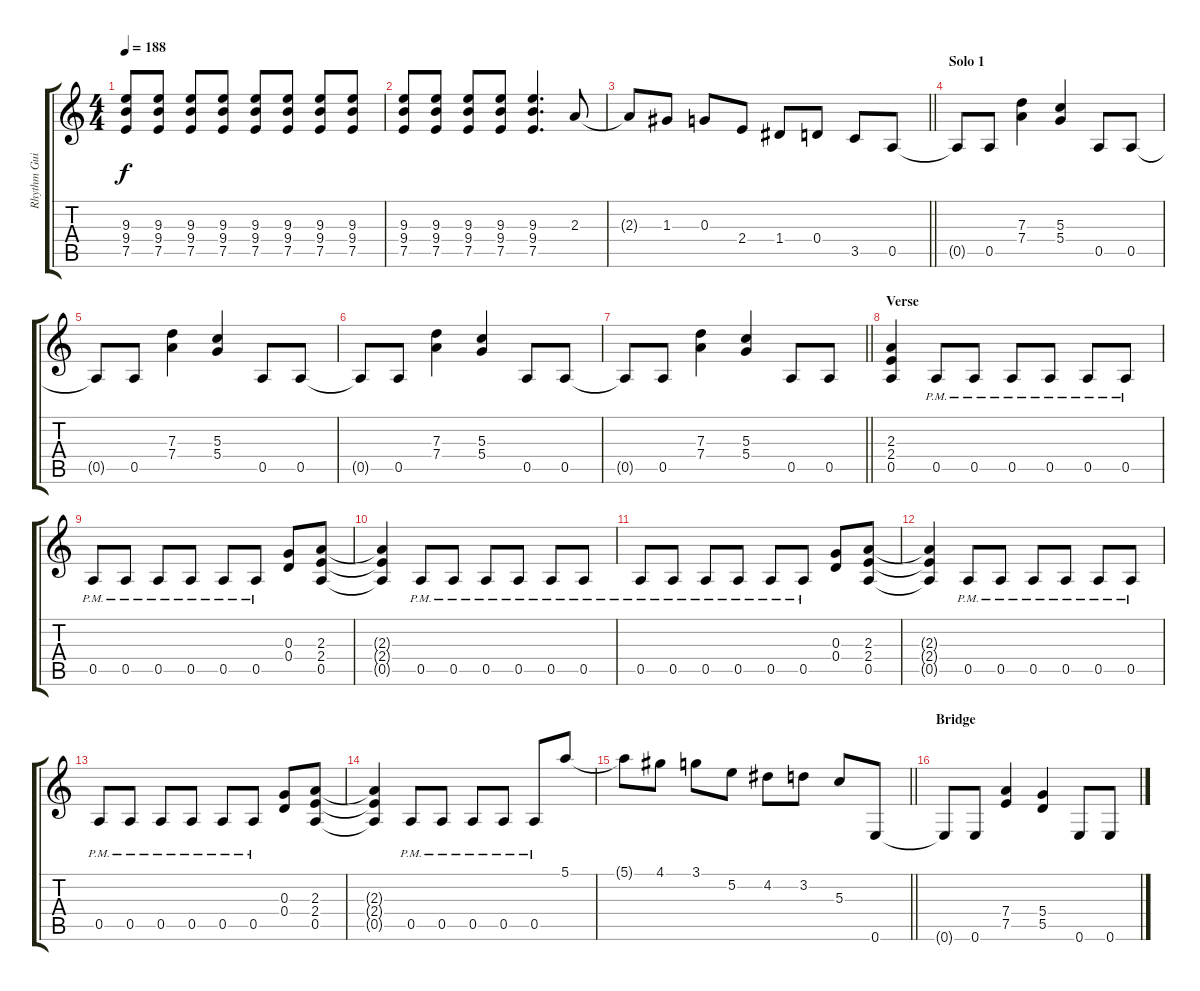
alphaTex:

\track ("Rhythm Guitar - Tracii Guns" "Rhythm Gui") {instrument distortionguitar}
\staff {score tabs}
\tuning (E4 B3 G3 D3 A2 E2) {hide}
\ts (4 4)
\tempo 188
\clef g2
\ks c
(9.3 9.4 7.5).8{dy f} (9.3 9.4 7.5).8 (9.3 9.4 7.5).8 (9.3 9.4 7.5).8 (9.3 9.4 7.5).8 (9.3 9.4 7.5).8 (9.3 9.4 7.5).8 (9.3 9.4 7.5).8 |
(9.3 9.4 7.5).8 (9.3 9.4 7.5).8 (9.3 9.4 7.5).8 (9.3 9.4 7.5).8 (9.3 9.4 7.5).4{d} 2.3.8 |
\barLineRight lightlight
2.3{t}.8 1.3.8 0.3.8 2.4.8 1.4.8 0.4.8 3.5.8 0.5.8 |
\section ("" "Solo 1")
0.5{t}.8 0.5.8 (7.3 7.4).4 (5.3 5.4).4 0.5.8 0.5.8 |
0.5{t}.8 0.5.8 (7.3 7.4).4 (5.3 5.4).4 0.5.8 0.5.8 |
0.5{t}.8 0.5.8 (7.3 7.4).4 (5.3 5.4).4 0.5.8 0.5.8 |
\barLineRight lightlight
0.5{t}.8 0.5.8 (7.3 7.4).4 (5.3 5.4).4 0.5.8 0.5.8 |
\section ("" "Verse")
(2.3 2.4 0.5).4 0.5{pm}.8 0.5{pm}.8 0.5{pm}.8 0.5{pm}.8 0.5{pm}.8 0.5{pm}.8 |
0.5{pm}.8 0.5{pm}.8 0.5{pm}.8 0.5{pm}.8 0.5{pm}.8 0.5{pm}.8 (0.3 0.4).8 (2.3 2.4 0.5).8 |
(2.3{t} 2.4{t} 0.5{t}).4 0.5{pm}.8 0.5{pm}.8 0.5{pm}.8 0.5{pm}.8 0.5{pm}.8 0.5{pm}.8 |
0.5{pm}.8 0.5{pm}.8 0.5{pm}.8 0.5{pm}.8 0.5{pm}.8 0.5{pm}.8 (0.3 0.4).8 (2.3 2.4 0.5).8 |
(2.3{t} 2.4{t} 0.5{t}).4 0.5{pm}.8 0.5{pm}.8 0.5{pm}.8 0.5{pm}.8 0.5{pm}.8 0.5{pm}.8 |
0.5{pm}.8 0.5{pm}.8 0.5{pm}.8 0.5{pm}.8 0.5{pm}.8 0.5{pm}.8 (0.3 0.4).8 (2.3 2.4 0.5).8 |
(2.3{t} 2.4{t} 0.5{t}).4 0.5{pm}.8 0.5{pm}.8 0.5{pm}.8 0.5{pm}.8 0.5{pm}.8 5.1.8 |
\barLineRight lightlight
5.1{t}.8 4.1.8 3.1.8 5.2.8 4.2.8 3.2.8 5.3.8 0.6.8 |
\section ("" "Bridge")
0.6{t}.8 0.6.8 (7.4 7.5).4 (5.4 5.5).4 0.6.8 0.6.8
